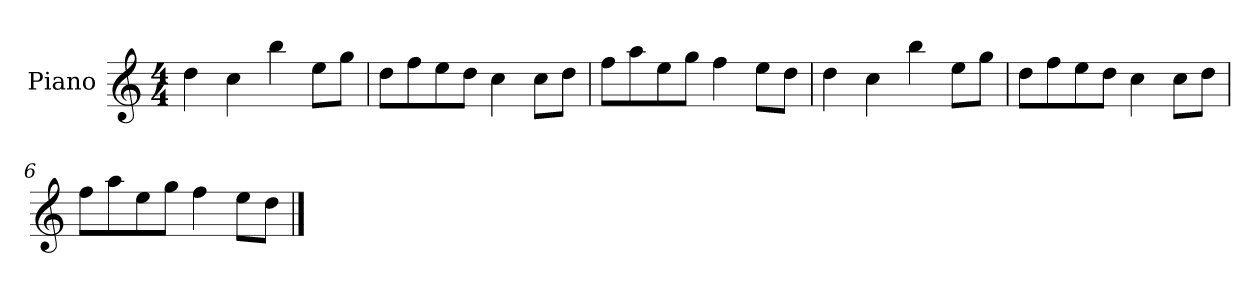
**kern
*part1
*staff1
*I"Piano
*I'P-no
*clefG2
*k[]
*M4/4
*MM90
=1
4dd\
4cc\
4bb\
8ee\L
8gg\J
=2
8dd\L
8ff\
8ee\
8dd\J
4cc\
8cc\L
8dd\J
=3
8ff\L
8aa\
8ee\
8gg\J
4ff\
8ee\L
8dd\J
=4
4dd\
4cc\
4bb\
8ee\L
8gg\J
=5
8dd\L
8ff\
8ee\
8dd\J
4cc\
8cc\L
8dd\J
=6
8ff\L
8aa\
8ee\
8gg\J
4ff\
8ee\L
8dd\J
==
*-
